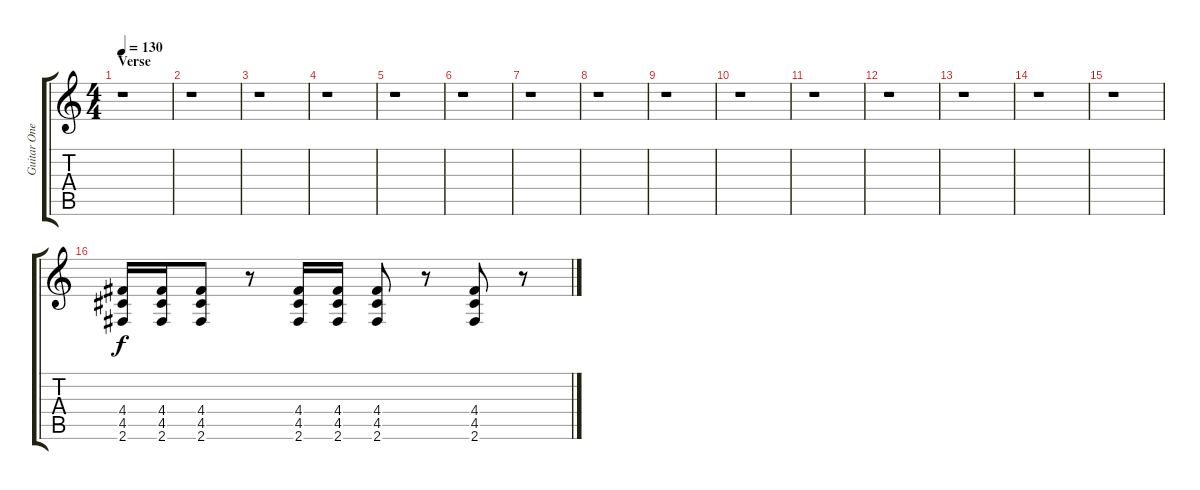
\track ("Guitar One" "Guitar One") {instrument distortionguitar}
\staff {score tabs}
\tuning (E4 B3 G3 D3 A2 E2) {hide}
\ts (4 4)
\section ("" "Verse")
\tempo 130
\clef g2
\ks c
r.1{dy f} |
r.1 |
r.1 |
r.1 |
r.1 |
r.1 |
r.1 |
r.1 |
r.1 |
r.1 |
r.1 |
r.1 |
r.1 |
r.1 |
r.1 |
(4.4 4.5 2.6).16 (4.4 4.5 2.6).16 (4.4 4.5 2.6).8 r.8 (4.4 4.5 2.6).16 (4.4 4.5 2.6).16 (4.4 4.5 2.6).8 r.8 (4.4 4.5 2.6).8 r.8
